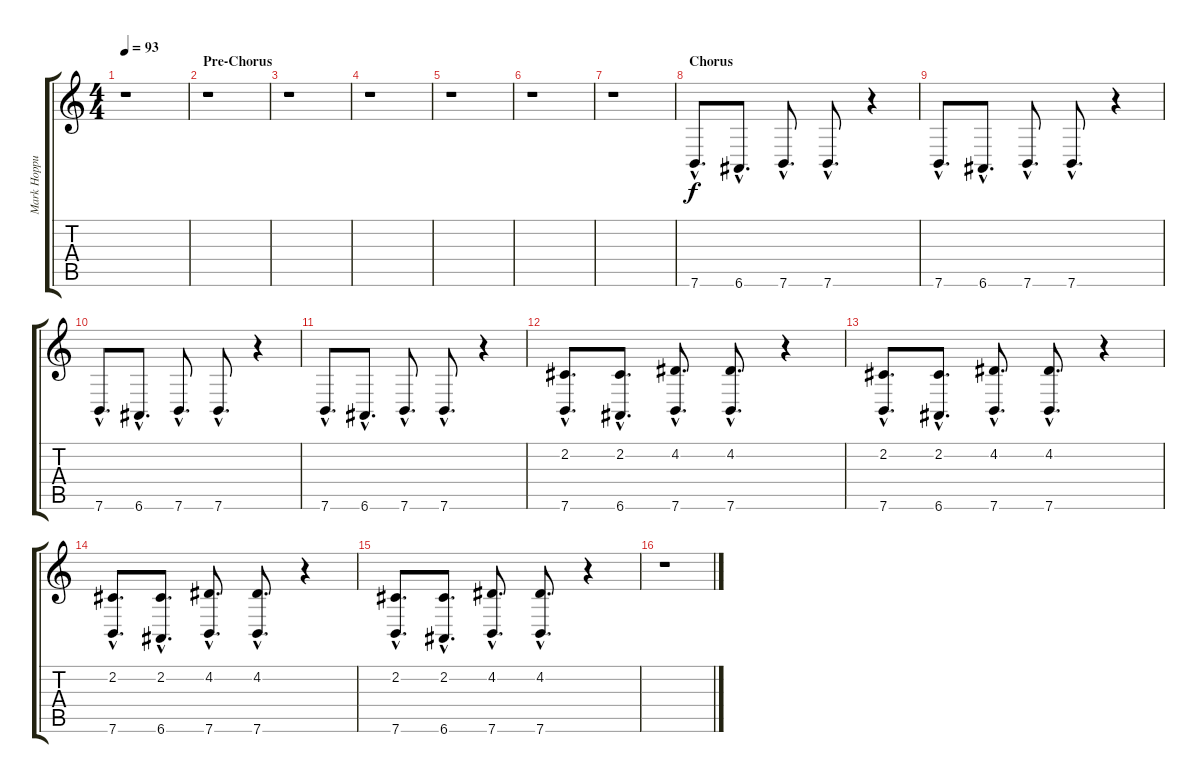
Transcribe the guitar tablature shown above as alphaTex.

\track ("Mark Hoppus" "Mark Hoppu") {instrument sopranosax}
\staff {score tabs}
\tuning (E4 B3 G3 D3 A2 E2) {hide}
\ts (4 4)
\tempo 93
\clef g2
\ks c
r.1{dy f} |
\section ("" "Pre-Chorus")
r.1 |
r.1 |
r.1 |
r.1 |
r.1 |
r.1 |
\section ("" "Chorus")
7.6{hac}.8{d} 6.6{hac}.8{d} 7.6{hac}.8{d} 7.6{hac}.8{d} r.4 |
7.6{hac}.8{d} 6.6{hac}.8{d} 7.6{hac}.8{d} 7.6{hac}.8{d} r.4 |
7.6{hac}.8{d} 6.6{hac}.8{d} 7.6{hac}.8{d} 7.6{hac}.8{d} r.4 |
7.6{hac}.8{d} 6.6{hac}.8{d} 7.6{hac}.8{d} 7.6{hac}.8{d} r.4 |
(2.2{hac} 7.6{hac}).8{d} (2.2{hac} 6.6{hac}).8{d} (4.2{hac} 7.6{hac}).8{d} (4.2{hac} 7.6{hac}).8{d} r.4 |
(2.2{hac} 7.6{hac}).8{d} (2.2{hac} 6.6{hac}).8{d} (4.2{hac} 7.6{hac}).8{d} (4.2{hac} 7.6{hac}).8{d} r.4 |
(2.2{hac} 7.6{hac}).8{d} (2.2{hac} 6.6{hac}).8{d} (4.2{hac} 7.6{hac}).8{d} (4.2{hac} 7.6{hac}).8{d} r.4 |
(2.2{hac} 7.6{hac}).8{d} (2.2{hac} 6.6{hac}).8{d} (4.2{hac} 7.6{hac}).8{d} (4.2{hac} 7.6{hac}).8{d} r.4 |
r.1
